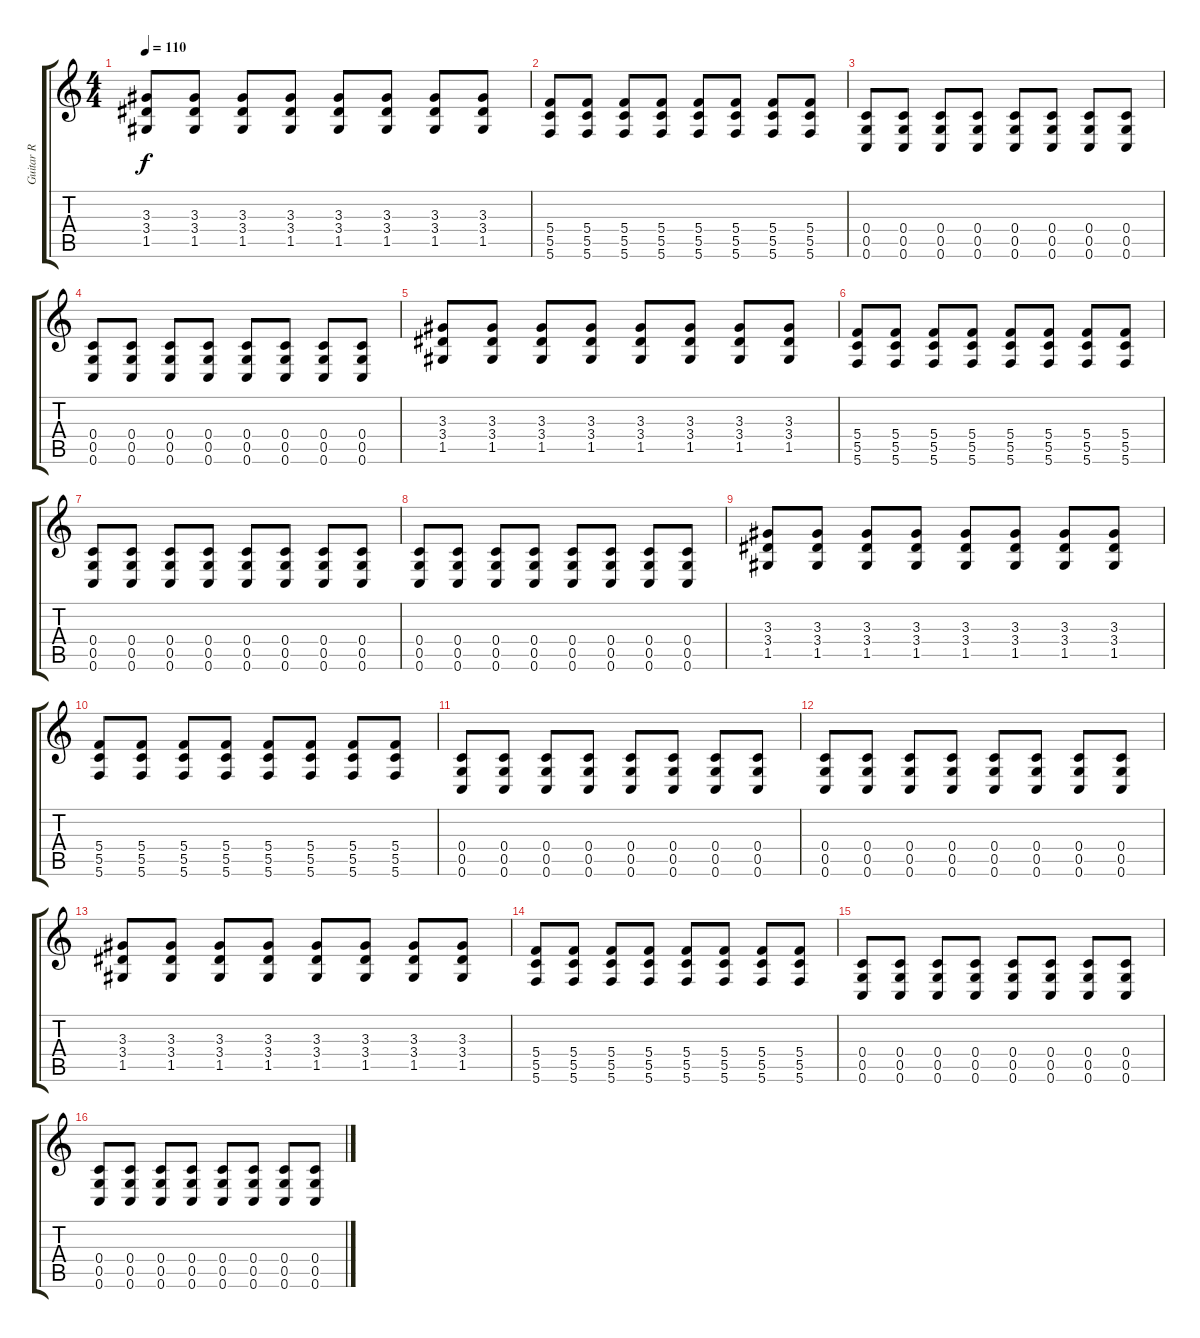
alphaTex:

\track ("Guitar R" "Guitar R") {instrument overdrivenguitar}
\staff {score tabs}
\tuning (D4 A3 F3 C3 G2 C2) {hide}
\ts (4 4)
\tempo 110
\clef g2
\ks c
(3.3 3.4 1.5).8{dy f} (3.3 3.4 1.5).8 (3.3 3.4 1.5).8 (3.3 3.4 1.5).8 (3.3 3.4 1.5).8 (3.3 3.4 1.5).8 (3.3 3.4 1.5).8 (3.3 3.4 1.5).8 |
(5.4 5.5 5.6).8 (5.4 5.5 5.6).8 (5.4 5.5 5.6).8 (5.4 5.5 5.6).8 (5.4 5.5 5.6).8 (5.4 5.5 5.6).8 (5.4 5.5 5.6).8 (5.4 5.5 5.6).8 |
(0.4 0.5 0.6).8 (0.4 0.5 0.6).8 (0.4 0.5 0.6).8 (0.4 0.5 0.6).8 (0.4 0.5 0.6).8 (0.4 0.5 0.6).8 (0.4 0.5 0.6).8 (0.4 0.5 0.6).8 |
(0.4 0.5 0.6).8 (0.4 0.5 0.6).8 (0.4 0.5 0.6).8 (0.4 0.5 0.6).8 (0.4 0.5 0.6).8 (0.4 0.5 0.6).8 (0.4 0.5 0.6).8 (0.4 0.5 0.6).8 |
(3.3 3.4 1.5).8 (3.3 3.4 1.5).8 (3.3 3.4 1.5).8 (3.3 3.4 1.5).8 (3.3 3.4 1.5).8 (3.3 3.4 1.5).8 (3.3 3.4 1.5).8 (3.3 3.4 1.5).8 |
(5.4 5.5 5.6).8 (5.4 5.5 5.6).8 (5.4 5.5 5.6).8 (5.4 5.5 5.6).8 (5.4 5.5 5.6).8 (5.4 5.5 5.6).8 (5.4 5.5 5.6).8 (5.4 5.5 5.6).8 |
(0.4 0.5 0.6).8 (0.4 0.5 0.6).8 (0.4 0.5 0.6).8 (0.4 0.5 0.6).8 (0.4 0.5 0.6).8 (0.4 0.5 0.6).8 (0.4 0.5 0.6).8 (0.4 0.5 0.6).8 |
(0.4 0.5 0.6).8 (0.4 0.5 0.6).8 (0.4 0.5 0.6).8 (0.4 0.5 0.6).8 (0.4 0.5 0.6).8 (0.4 0.5 0.6).8 (0.4 0.5 0.6).8 (0.4 0.5 0.6).8 |
(3.3 3.4 1.5).8 (3.3 3.4 1.5).8 (3.3 3.4 1.5).8 (3.3 3.4 1.5).8 (3.3 3.4 1.5).8 (3.3 3.4 1.5).8 (3.3 3.4 1.5).8 (3.3 3.4 1.5).8 |
(5.4 5.5 5.6).8 (5.4 5.5 5.6).8 (5.4 5.5 5.6).8 (5.4 5.5 5.6).8 (5.4 5.5 5.6).8 (5.4 5.5 5.6).8 (5.4 5.5 5.6).8 (5.4 5.5 5.6).8 |
(0.4 0.5 0.6).8 (0.4 0.5 0.6).8 (0.4 0.5 0.6).8 (0.4 0.5 0.6).8 (0.4 0.5 0.6).8 (0.4 0.5 0.6).8 (0.4 0.5 0.6).8 (0.4 0.5 0.6).8 |
(0.4 0.5 0.6).8 (0.4 0.5 0.6).8 (0.4 0.5 0.6).8 (0.4 0.5 0.6).8 (0.4 0.5 0.6).8 (0.4 0.5 0.6).8 (0.4 0.5 0.6).8 (0.4 0.5 0.6).8 |
(3.3 3.4 1.5).8 (3.3 3.4 1.5).8 (3.3 3.4 1.5).8 (3.3 3.4 1.5).8 (3.3 3.4 1.5).8 (3.3 3.4 1.5).8 (3.3 3.4 1.5).8 (3.3 3.4 1.5).8 |
(5.4 5.5 5.6).8 (5.4 5.5 5.6).8 (5.4 5.5 5.6).8 (5.4 5.5 5.6).8 (5.4 5.5 5.6).8 (5.4 5.5 5.6).8 (5.4 5.5 5.6).8 (5.4 5.5 5.6).8 |
(0.4 0.5 0.6).8 (0.4 0.5 0.6).8 (0.4 0.5 0.6).8 (0.4 0.5 0.6).8 (0.4 0.5 0.6).8 (0.4 0.5 0.6).8 (0.4 0.5 0.6).8 (0.4 0.5 0.6).8 |
(0.4 0.5 0.6).8 (0.4 0.5 0.6).8 (0.4 0.5 0.6).8 (0.4 0.5 0.6).8 (0.4 0.5 0.6).8 (0.4 0.5 0.6).8 (0.4 0.5 0.6).8 (0.4 0.5 0.6).8
